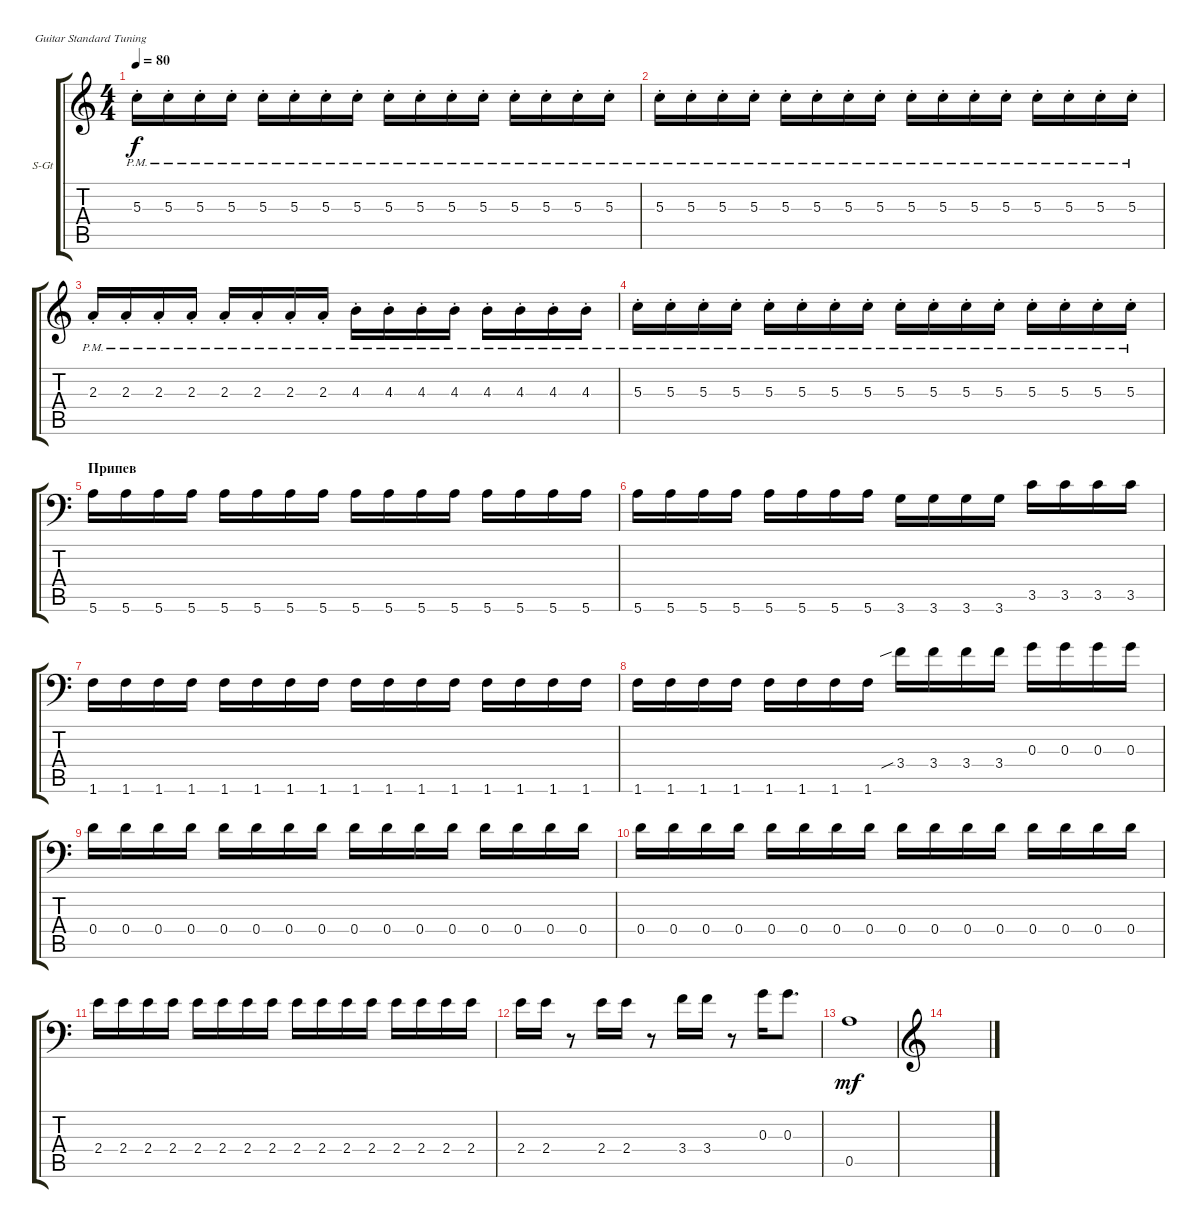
\defaultSystemsLayout 4
\bracketExtendMode groupsimilarinstruments
\firstSystemTrackNameOrientation horizontal
\otherSystemsTrackNameOrientation horizontal
\track ("Steel Guitar" "S-Gt") {instrument acousticguitarsteel}
\staff {score tabs}
\tuning (E4 B3 G3 D3 A2 E2)
\ts (4 4)
\tempo 80
\clef g2
\ks c
5.3{pm st}.16{dy f} 5.3{pm st}.16 5.3{pm st}.16 5.3{pm st}.16 5.3{pm st}.16 5.3{pm st}.16 5.3{pm st}.16 5.3{pm st}.16 5.3{pm st}.16 5.3{pm st}.16 5.3{pm st}.16 5.3{pm st}.16 5.3{pm st}.16 5.3{pm st}.16 5.3{pm st}.16 5.3{pm st}.16 |
5.3{pm st}.16 5.3{pm st}.16 5.3{pm st}.16 5.3{pm st}.16 5.3{pm st}.16 5.3{pm st}.16 5.3{pm st}.16 5.3{pm st}.16 5.3{pm st}.16 5.3{pm st}.16 5.3{pm st}.16 5.3{pm st}.16 5.3{pm st}.16 5.3{pm st}.16 5.3{pm st}.16 5.3{pm st}.16 |
2.3{pm st}.16 2.3{pm st}.16 2.3{pm st}.16 2.3{pm st}.16 2.3{pm st}.16 2.3{pm st}.16 2.3{pm st}.16 2.3{pm st}.16 4.3{pm st}.16 4.3{pm st}.16 4.3{pm st}.16 4.3{pm st}.16 4.3{pm st}.16 4.3{pm st}.16 4.3{pm st}.16 4.3{pm st}.16 |
5.3{pm st}.16 5.3{pm st}.16 5.3{pm st}.16 5.3{pm st}.16 5.3{pm st}.16 5.3{pm st}.16 5.3{pm st}.16 5.3{pm st}.16 5.3{pm st}.16 5.3{pm st}.16 5.3{pm st}.16 5.3{pm st}.16 5.3{pm st}.16 5.3{pm st}.16 5.3{pm st}.16 5.3{pm st}.16 |
\section ("" "Припев")
\clef f4
5.6.16 5.6.16 5.6.16 5.6.16 5.6.16 5.6.16 5.6.16 5.6.16 5.6.16 5.6.16 5.6.16 5.6.16 5.6.16 5.6.16 5.6.16 5.6.16 |
5.6.16 5.6.16 5.6.16 5.6.16 5.6.16 5.6.16 5.6.16 5.6.16 3.6.16 3.6.16 3.6.16 3.6.16 3.5.16 3.5.16 3.5.16 3.5.16 |
1.6.16 1.6.16 1.6.16 1.6.16 1.6.16 1.6.16 1.6.16 1.6.16 1.6.16 1.6.16 1.6.16 1.6.16 1.6.16 1.6.16 1.6.16 1.6.16 |
1.6.16 1.6.16 1.6.16 1.6.16 1.6.16 1.6.16 1.6.16 1.6.16 3.4{sib}.16 3.4.16 3.4.16 3.4.16 0.3.16 0.3.16 0.3.16 0.3.16 |
0.4.16 0.4.16 0.4.16 0.4.16 0.4.16 0.4.16 0.4.16 0.4.16 0.4.16 0.4.16 0.4.16 0.4.16 0.4.16 0.4.16 0.4.16 0.4.16 |
0.4.16 0.4.16 0.4.16 0.4.16 0.4.16 0.4.16 0.4.16 0.4.16 0.4.16 0.4.16 0.4.16 0.4.16 0.4.16 0.4.16 0.4.16 0.4.16 |
2.4.16 2.4.16 2.4.16 2.4.16 2.4.16 2.4.16 2.4.16 2.4.16 2.4.16 2.4.16 2.4.16 2.4.16 2.4.16 2.4.16 2.4.16 2.4.16 |
2.4.16 2.4.16 r.8 2.4.16 2.4.16 r.8 3.4.16 3.4.16 r.8 0.3.16 0.3.8{d} |
0.5.1{dy mf} |
\clef g2
